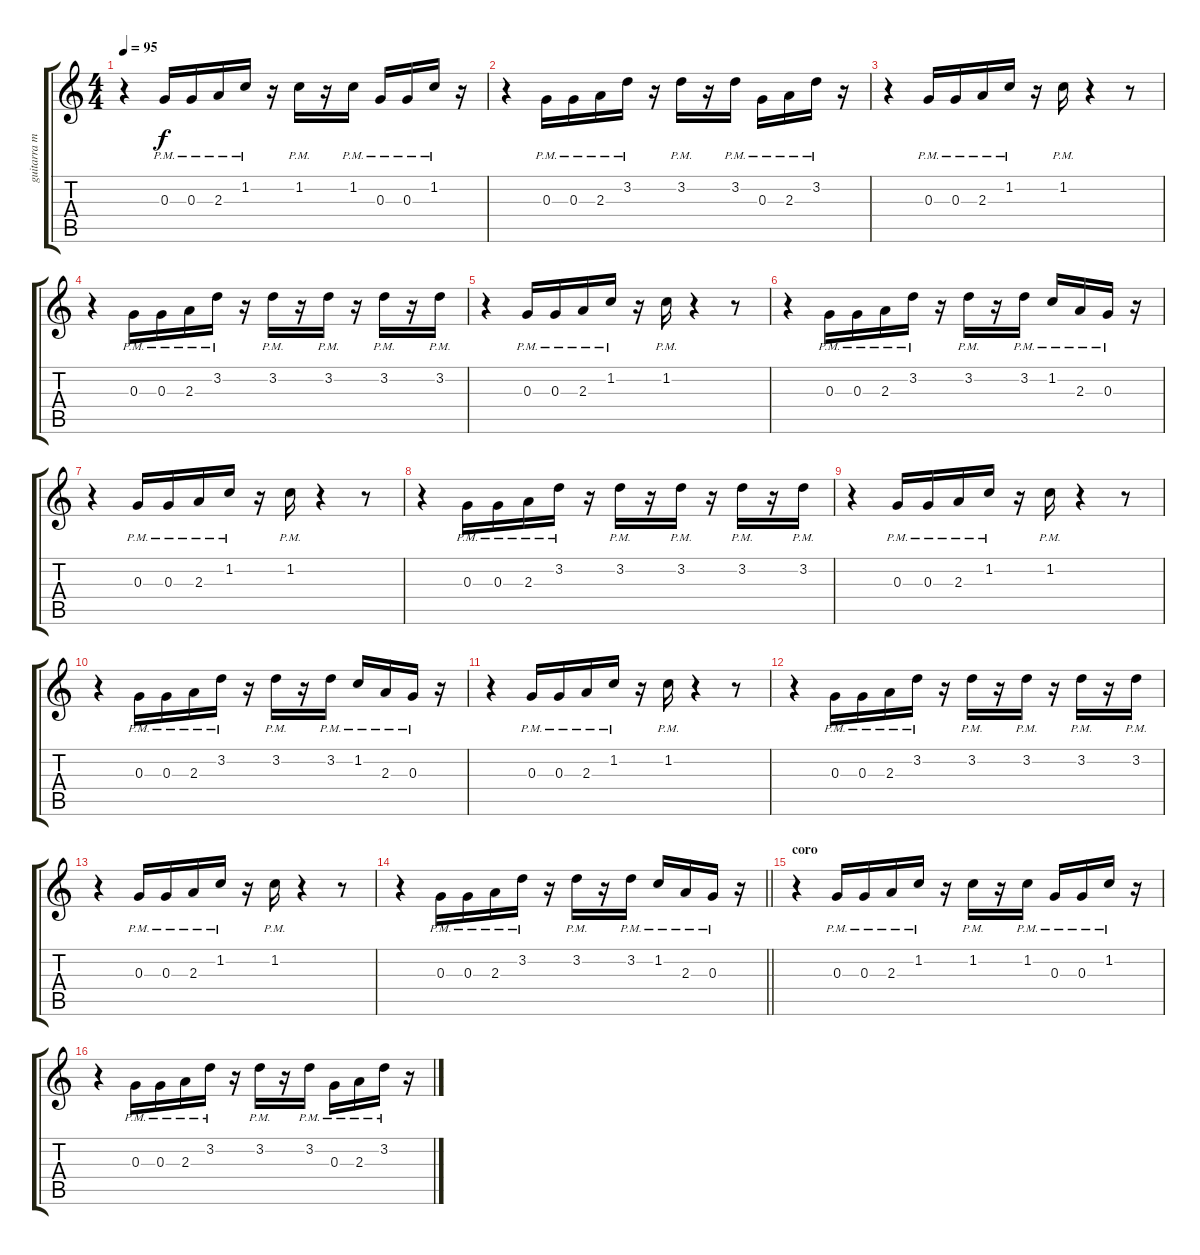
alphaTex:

\track ("guitarra mute" "guitarra m") {instrument electricguitarmuted}
\staff {score tabs}
\tuning (E4 B3 G3 D3 A2 E2) {hide}
\ts (4 4)
\tempo 95
\clef g2
\ks c
r.4{dy f} 0.3{pm}.16 0.3{pm}.16 2.3{pm}.16 1.2{pm}.16 r.16 1.2{pm}.16 r.16 1.2{pm}.16 0.3{pm}.16 0.3{pm}.16 1.2{pm}.16 r.16 |
r.4 0.3{pm}.16 0.3{pm}.16 2.3{pm}.16 3.2{pm}.16 r.16 3.2{pm}.16 r.16 3.2{pm}.16 0.3{pm}.16 2.3{pm}.16 3.2{pm}.16 r.16 |
r.4 0.3{pm}.16 0.3{pm}.16 2.3{pm}.16 1.2{pm}.16 r.16 1.2{pm}.16 r.4 r.8 |
r.4 0.3{pm}.16 0.3{pm}.16 2.3{pm}.16 3.2{pm}.16 r.16 3.2{pm}.16 r.16 3.2{pm}.16 r.16 3.2{pm}.16 r.16 3.2{pm}.16 |
r.4 0.3{pm}.16 0.3{pm}.16 2.3{pm}.16 1.2{pm}.16 r.16 1.2{pm}.16 r.4 r.8 |
r.4 0.3{pm}.16 0.3{pm}.16 2.3{pm}.16 3.2{pm}.16 r.16 3.2{pm}.16 r.16 3.2{pm}.16 1.2{pm}.16 2.3{pm}.16 0.3{pm}.16 r.16 |
r.4 0.3{pm}.16 0.3{pm}.16 2.3{pm}.16 1.2{pm}.16 r.16 1.2{pm}.16 r.4 r.8 |
r.4 0.3{pm}.16 0.3{pm}.16 2.3{pm}.16 3.2{pm}.16 r.16 3.2{pm}.16 r.16 3.2{pm}.16 r.16 3.2{pm}.16 r.16 3.2{pm}.16 |
r.4 0.3{pm}.16 0.3{pm}.16 2.3{pm}.16 1.2{pm}.16 r.16 1.2{pm}.16 r.4 r.8 |
r.4 0.3{pm}.16 0.3{pm}.16 2.3{pm}.16 3.2{pm}.16 r.16 3.2{pm}.16 r.16 3.2{pm}.16 1.2{pm}.16 2.3{pm}.16 0.3{pm}.16 r.16 |
r.4 0.3{pm}.16 0.3{pm}.16 2.3{pm}.16 1.2{pm}.16 r.16 1.2{pm}.16 r.4 r.8 |
r.4 0.3{pm}.16 0.3{pm}.16 2.3{pm}.16 3.2{pm}.16 r.16 3.2{pm}.16 r.16 3.2{pm}.16 r.16 3.2{pm}.16 r.16 3.2{pm}.16 |
r.4 0.3{pm}.16 0.3{pm}.16 2.3{pm}.16 1.2{pm}.16 r.16 1.2{pm}.16 r.4 r.8 |
\barLineRight lightlight
r.4 0.3{pm}.16 0.3{pm}.16 2.3{pm}.16 3.2{pm}.16 r.16 3.2{pm}.16 r.16 3.2{pm}.16 1.2{pm}.16 2.3{pm}.16 0.3{pm}.16 r.16 |
\section ("" "coro")
r.4 0.3{pm}.16 0.3{pm}.16 2.3{pm}.16 1.2{pm}.16 r.16 1.2{pm}.16 r.16 1.2{pm}.16 0.3{pm}.16 0.3{pm}.16 1.2{pm}.16 r.16 |
r.4 0.3{pm}.16 0.3{pm}.16 2.3{pm}.16 3.2{pm}.16 r.16 3.2{pm}.16 r.16 3.2{pm}.16 0.3{pm}.16 2.3{pm}.16 3.2{pm}.16 r.16
